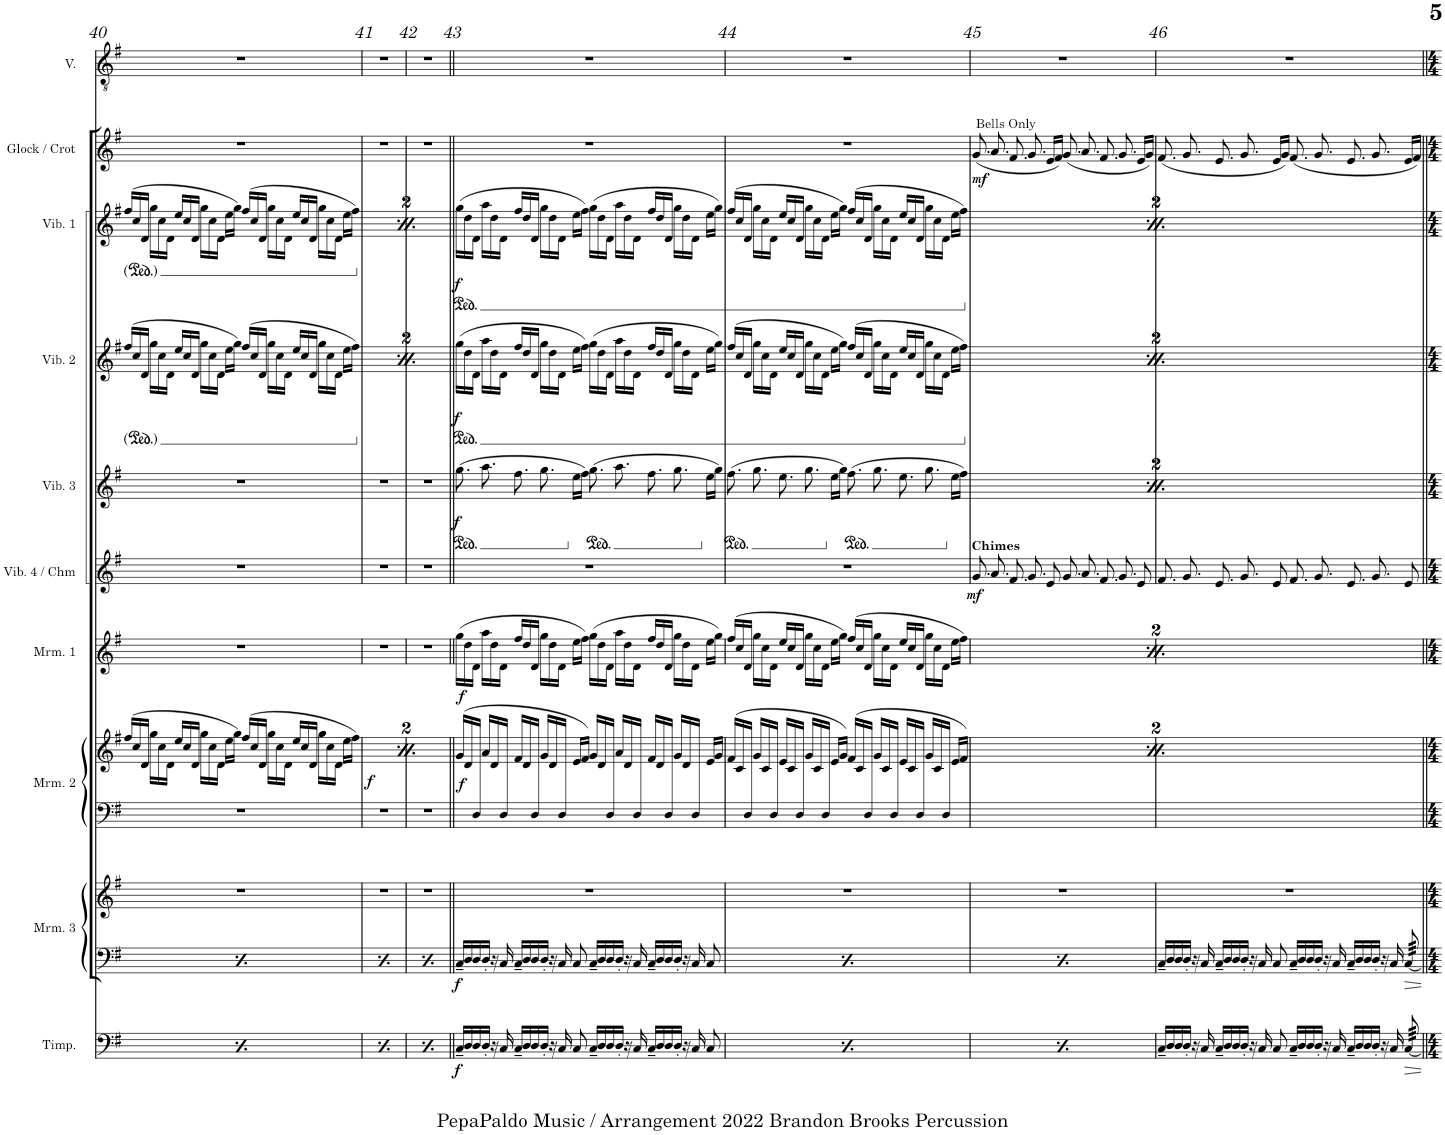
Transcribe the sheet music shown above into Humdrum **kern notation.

**kern	**dynam	**kern	**kern	**dynam	**kern	**kern	**dynam	**kern	**dynam	**kern	**dynam	**kern	**dynam	**kern	**dynam	**kern	**dynam	**kern	**dynam	**kern
*part10	*part10	*part9	*part9	*part9	*part8	*part8	*part8	*part7	*part7	*part6	*part6	*part5	*part5	*part4	*part4	*part3	*part3	*part2	*part2	*part1
*staff12	*staff12	*staff11	*staff10	*staff10/11	*staff9	*staff8	*staff8/9	*staff7	*staff7	*staff6	*staff6	*staff5	*staff5	*staff4	*staff4	*staff3	*staff3	*staff2	*staff2	*staff1
*I"Timpani	*	*I"Marimba 3	*	*	*I"Marimba 2	*	*	*I"Marimba 1	*	*I"Vibraphone 4 /  Chimes	*	*I"Vibraphone 3	*	*I"Vibraphone 2	*	*I"Vibraphone 1	*	*I"Glock / Crot	*	*I"Voice
*I'Timp.	*	*I'Mrm. 3	*	*	*I'Mrm. 2	*	*	*I'Mrm. 1	*	*I'Vib. 4 / Chm	*	*I'Vib. 3	*	*I'Vib. 2	*	*I'Vib. 1	*	*I'Glock / Crot	*	*I'V.
!!LO:PB:g=z
*clefF4	*	*clefF4	*clefG2	*	*clefF4	*clefG2	*	*clefG2	*	*clefG2	*	*clefG2	*	*clefG2	*	*clefG2	*	*clefG2	*	*clefGv2
*	*	*	*	*	*	*	*	*	*	*	*	*	*	*	*	*	*	*Trd-14c-24	*	*
*k[f#]	*	*k[f#]	*k[f#]	*	*k[f#]	*k[f#]	*	*k[f#]	*	*k[f#]	*	*k[f#]	*	*k[f#]	*	*k[f#]	*	*k[f#]	*	*k[f#]
*M7/4	*	*M7/4	*M7/4	*	*M7/4	*M7/4	*	*M7/4	*	*M7/4	*	*M7/4	*	*M7/4	*	*M7/4	*	*M7/4	*	*M7/4
=40	=40	=40	=40	=40	=40	=40	=40	=40	=40	=40	=40	=40	=40	=40	=40	=40	=40	=40	=40	=40
!	!LO:DY:b	!	!	!LO:DY:b=2	!	!	!	!	!	!	!	!	!	!	!	!	!	!	!	!
16C~/LL	mf	16C~/LL	1..r	mf	1..r	(16ff#/LL	.	1..r	.	1..r	.	1..r	.	(16ff#/LL	.	(16ff#/LL	.	1..r	.	1..r
16D/	.	16D/	.	.	.	16cc/	.	.	.	.	.	.	.	16cc/	.	16cc/	.	.	.	.
16D/	.	16D/	.	.	.	16d/JJ	.	.	.	.	.	.	.	16d/JJ	.	16d/JJ	.	.	.	.
16D'/JJ	.	16D'/JJ	.	.	.	16gg\LL	.	.	.	.	.	.	.	16gg\LL	.	16gg\LL	.	.	.	.
16r	.	16r	.	.	.	16cc\	.	.	.	.	.	.	.	16cc\	.	16cc\	.	.	.	.
16C/	.	16C/	.	.	.	16d\JJ	.	.	.	.	.	.	.	16d\JJ	.	16d\JJ	.	.	.	.
16C~/LL	.	16C~/LL	.	.	.	16ee/LL	.	.	.	.	.	.	.	16ee/LL	.	16ee/LL	.	.	.	.
16D/	.	16D/	.	.	.	16cc/	.	.	.	.	.	.	.	16cc/	.	16cc/	.	.	.	.
16D/	.	16D/	.	.	.	16d/JJ	.	.	.	.	.	.	.	16d/JJ	.	16d/JJ	.	.	.	.
16D'/JJ	.	16D'/JJ	.	.	.	16gg\LL	.	.	.	.	.	.	.	16gg\LL	.	16gg\LL	.	.	.	.
16r	.	16r	.	.	.	16cc\	.	.	.	.	.	.	.	16cc\	.	16cc\	.	.	.	.
16C/	.	16C/	.	.	.	16d\JJ	.	.	.	.	.	.	.	16d\JJ	.	16d\JJ	.	.	.	.
8C/	.	8C/	.	.	.	16ee\LL	.	.	.	.	.	.	.	16ee\LL	.	16ee\LL	.	.	.	.
.	.	.	.	.	.	16gg\JJ)	.	.	.	.	.	.	.	16gg\JJ)	.	16gg\JJ)	.	.	.	.
16C~/LL	.	16C~/LL	.	.	.	(16ff#/LL	.	.	.	.	.	.	.	(16ff#/LL	.	(16ff#/LL	.	.	.	.
16D/	.	16D/	.	.	.	16cc/	.	.	.	.	.	.	.	16cc/	.	16cc/	.	.	.	.
16D/	.	16D/	.	.	.	16d/JJ	.	.	.	.	.	.	.	16d/JJ	.	16d/JJ	.	.	.	.
16D'/JJ	.	16D'/JJ	.	.	.	16gg\LL	.	.	.	.	.	.	.	16gg\LL	.	16gg\LL	.	.	.	.
16r	.	16r	.	.	.	16cc\	.	.	.	.	.	.	.	16cc\	.	16cc\	.	.	.	.
16C/	.	16C/	.	.	.	16d\JJ	.	.	.	.	.	.	.	16d\JJ	.	16d\JJ	.	.	.	.
16C~/LL	.	16C~/LL	.	.	.	16ee/LL	.	.	.	.	.	.	.	16ee/LL	.	16ee/LL	.	.	.	.
16D/	.	16D/	.	.	.	16cc/	.	.	.	.	.	.	.	16cc/	.	16cc/	.	.	.	.
16D/	.	16D/	.	.	.	16d/JJ	.	.	.	.	.	.	.	16d/JJ	.	16d/JJ	.	.	.	.
16D'/JJ	.	16D'/JJ	.	.	.	16gg\LL	.	.	.	.	.	.	.	16gg\LL	.	16gg\LL	.	.	.	.
16r	.	16r	.	.	.	16cc\	.	.	.	.	.	.	.	16cc\	.	16cc\	.	.	.	.
16C/	.	16C/	.	.	.	16d\JJ	.	.	.	.	.	.	.	16d\JJ	.	16d\JJ	.	.	.	.
8C/	.	8C/	.	.	.	16ee\LL	.	.	.	.	.	.	.	16ee\LL	.	16ee\LL	.	.	.	.
.	.	.	.	.	.	16ff#\JJ)	.	.	.	.	.	.	.	16ff#\JJ)	.	16ff#\JJ)	.	.	.	.
=41	=41	=41	=41	=41	=41	=41	=41	=41	=41	=41	=41	=41	=41	=41	=41	=41	=41	=41	=41	=41
*	*	*	*	*	*	*	*	*	*	*	*	*	*	*ped	*	*	*	*	*	*
*	*	*	*	*	*	*	*	*	*	*	*	*	*	*	*	*ped	*	*	*	*
!	!LO:DY:b	!	!	!LO:DY:b=2	!	!	!LO:DY:b	!	!	!	!	!	!	!	!LO:DY:b	!	!LO:DY:b	!	!	!
16C~/LL	mf	16C~/LL	1..r	mf	1..r	(16gg\LL	mf	1..r	.	1..r	.	1..r	.	(16gg\LL	mf	(16gg\LL	mf	1..r	.	1..r
16D/	.	16D/	.	.	.	16dd\	.	.	.	.	.	.	.	16dd\	.	16dd\	.	.	.	.
16D/	.	16D/	.	.	.	16d\JJ	.	.	.	.	.	.	.	16d\JJ	.	16d\JJ	.	.	.	.
16D'/JJ	.	16D'/JJ	.	.	.	16aa\LL	.	.	.	.	.	.	.	16aa\LL	.	16aa\LL	.	.	.	.
16r	.	16r	.	.	.	16dd\	.	.	.	.	.	.	.	16dd\	.	16dd\	.	.	.	.
16C/	.	16C/	.	.	.	16d\JJ	.	.	.	.	.	.	.	16d\JJ	.	16d\JJ	.	.	.	.
16C~/LL	.	16C~/LL	.	.	.	16ff#/LL	.	.	.	.	.	.	.	16ff#/LL	.	16ff#/LL	.	.	.	.
16D/	.	16D/	.	.	.	16dd/	.	.	.	.	.	.	.	16dd/	.	16dd/	.	.	.	.
16D/	.	16D/	.	.	.	16d/JJ	.	.	.	.	.	.	.	16d/JJ	.	16d/JJ	.	.	.	.
16D'/JJ	.	16D'/JJ	.	.	.	16gg\LL	.	.	.	.	.	.	.	16gg\LL	.	16gg\LL	.	.	.	.
16r	.	16r	.	.	.	16dd\	.	.	.	.	.	.	.	16dd\	.	16dd\	.	.	.	.
16C/	.	16C/	.	.	.	16d\JJ	.	.	.	.	.	.	.	16d\JJ	.	16d\JJ	.	.	.	.
8C/	.	8C/	.	.	.	16ee\LL	.	.	.	.	.	.	.	16ee\LL	.	16ee\LL	.	.	.	.
.	.	.	.	.	.	16ff#\JJ)	.	.	.	.	.	.	.	16ff#\JJ)	.	16ff#\JJ)	.	.	.	.
16C~/LL	.	16C~/LL	.	.	.	(16gg\LL	.	.	.	.	.	.	.	(16gg\LL	.	(16gg\LL	.	.	.	.
16D/	.	16D/	.	.	.	16dd\	.	.	.	.	.	.	.	16dd\	.	16dd\	.	.	.	.
16D/	.	16D/	.	.	.	16d\JJ	.	.	.	.	.	.	.	16d\JJ	.	16d\JJ	.	.	.	.
16D'/JJ	.	16D'/JJ	.	.	.	16aa\LL	.	.	.	.	.	.	.	16aa\LL	.	16aa\LL	.	.	.	.
16r	.	16r	.	.	.	16dd\	.	.	.	.	.	.	.	16dd\	.	16dd\	.	.	.	.
16C/	.	16C/	.	.	.	16d\JJ	.	.	.	.	.	.	.	16d\JJ	.	16d\JJ	.	.	.	.
16C~/LL	.	16C~/LL	.	.	.	16ff#/LL	.	.	.	.	.	.	.	16ff#/LL	.	16ff#/LL	.	.	.	.
16D/	.	16D/	.	.	.	16dd/	.	.	.	.	.	.	.	16dd/	.	16dd/	.	.	.	.
16D/	.	16D/	.	.	.	16d/JJ	.	.	.	.	.	.	.	16d/JJ	.	16d/JJ	.	.	.	.
16D'/JJ	.	16D'/JJ	.	.	.	16gg\LL	.	.	.	.	.	.	.	16gg\LL	.	16gg\LL	.	.	.	.
16r	.	16r	.	.	.	16dd\	.	.	.	.	.	.	.	16dd\	.	16dd\	.	.	.	.
16C/	.	16C/	.	.	.	16d\JJ	.	.	.	.	.	.	.	16d\JJ	.	16d\JJ	.	.	.	.
8C/	.	8C/	.	.	.	16ee\LL	.	.	.	.	.	.	.	16ee\LL	.	16ee\LL	.	.	.	.
.	.	.	.	.	.	16gg\JJ)	.	.	.	.	.	.	.	16gg\JJ)	.	16gg\JJ)	.	.	.	.
=42	=42	=42	=42	=42	=42	=42	=42	=42	=42	=42	=42	=42	=42	=42	=42	=42	=42	=42	=42	=42
!	!LO:DY:b	!	!	!LO:DY:b=2	!	!	!	!	!	!	!	!	!	!	!	!	!	!	!	!
16C~/LL	mf	16C~/LL	1..r	mf	1..r	(16ff#/LL	.	1..r	.	1..r	.	1..r	.	(16ff#/LL	.	(16ff#/LL	.	1..r	.	1..r
16D/	.	16D/	.	.	.	16cc/	.	.	.	.	.	.	.	16cc/	.	16cc/	.	.	.	.
16D/	.	16D/	.	.	.	16d/JJ	.	.	.	.	.	.	.	16d/JJ	.	16d/JJ	.	.	.	.
16D'/JJ	.	16D'/JJ	.	.	.	16gg\LL	.	.	.	.	.	.	.	16gg\LL	.	16gg\LL	.	.	.	.
16r	.	16r	.	.	.	16cc\	.	.	.	.	.	.	.	16cc\	.	16cc\	.	.	.	.
16C/	.	16C/	.	.	.	16d\JJ	.	.	.	.	.	.	.	16d\JJ	.	16d\JJ	.	.	.	.
16C~/LL	.	16C~/LL	.	.	.	16ee/LL	.	.	.	.	.	.	.	16ee/LL	.	16ee/LL	.	.	.	.
16D/	.	16D/	.	.	.	16cc/	.	.	.	.	.	.	.	16cc/	.	16cc/	.	.	.	.
16D/	.	16D/	.	.	.	16d/JJ	.	.	.	.	.	.	.	16d/JJ	.	16d/JJ	.	.	.	.
16D'/JJ	.	16D'/JJ	.	.	.	16gg\LL	.	.	.	.	.	.	.	16gg\LL	.	16gg\LL	.	.	.	.
16r	.	16r	.	.	.	16cc\	.	.	.	.	.	.	.	16cc\	.	16cc\	.	.	.	.
16C/	.	16C/	.	.	.	16d\JJ	.	.	.	.	.	.	.	16d\JJ	.	16d\JJ	.	.	.	.
8C/	.	8C/	.	.	.	16ee\LL	.	.	.	.	.	.	.	16ee\LL	.	16ee\LL	.	.	.	.
.	.	.	.	.	.	16gg\JJ)	.	.	.	.	.	.	.	16gg\JJ)	.	16gg\JJ)	.	.	.	.
16C~/LL	.	16C~/LL	.	.	.	(16ff#/LL	.	.	.	.	.	.	.	(16ff#/LL	.	(16ff#/LL	.	.	.	.
16D/	.	16D/	.	.	.	16cc/	.	.	.	.	.	.	.	16cc/	.	16cc/	.	.	.	.
16D/	.	16D/	.	.	.	16d/JJ	.	.	.	.	.	.	.	16d/JJ	.	16d/JJ	.	.	.	.
16D'/JJ	.	16D'/JJ	.	.	.	16gg\LL	.	.	.	.	.	.	.	16gg\LL	.	16gg\LL	.	.	.	.
16r	.	16r	.	.	.	16cc\	.	.	.	.	.	.	.	16cc\	.	16cc\	.	.	.	.
16C/	.	16C/	.	.	.	16d\JJ	.	.	.	.	.	.	.	16d\JJ	.	16d\JJ	.	.	.	.
16C~/LL	.	16C~/LL	.	.	.	16ee/LL	.	.	.	.	.	.	.	16ee/LL	.	16ee/LL	.	.	.	.
16D/	.	16D/	.	.	.	16cc/	.	.	.	.	.	.	.	16cc/	.	16cc/	.	.	.	.
16D/	.	16D/	.	.	.	16d/JJ	.	.	.	.	.	.	.	16d/JJ	.	16d/JJ	.	.	.	.
16D'/JJ	.	16D'/JJ	.	.	.	16gg\LL	.	.	.	.	.	.	.	16gg\LL	.	16gg\LL	.	.	.	.
16r	.	16r	.	.	.	16cc\	.	.	.	.	.	.	.	16cc\	.	16cc\	.	.	.	.
16C/	.	16C/	.	.	.	16d\JJ	.	.	.	.	.	.	.	16d\JJ	.	16d\JJ	.	.	.	.
8C/	.	8C/	.	.	.	16ee\LL	.	.	.	.	.	.	.	16ee\LL	.	16ee\LL	.	.	.	.
.	.	.	.	.	.	16ff#\JJ)	.	.	.	.	.	.	.	16ff#\JJ)	.	16ff#\JJ)	.	.	.	.
=43||	=43||	=43||	=43||	=43||	=43||	=43||	=43||	=43||	=43||	=43||	=43||	=43||	=43||	=43||	=43||	=43||	=43||	=43||	=43||	=43||
*	*	*	*	*	*^	*	*	*	*	*	*	*	*	*	*	*	*	*	*	*
*	*	*	*	*	*	*	*	*	*	*	*	*	*	*	*ped	*	*	*	*	*	*
!	!LO:DY:b	!	!	!LO:DY:b=2	!	!	!	!LO:DY:b	!	!LO:DY:b	!	!	!	!LO:DY:b	!	!LO:DY:b	!	!LO:DY:b	!	!	!
16C~/LL	f	16C~/LL	1..r	f	8ryy	1..ryy	(16g/LL	f	(16gg\LL	f	1..r	.	(8.gg\	f	(16gg\LL	f	(16gg\LL	f	1..r	.	1..r
16D/	.	16D/	.	.	.	.	16d/	.	16dd\	.	.	.	.	.	16dd\	.	16dd\	.	.	.	.
16D/	.	16D/	.	.	16D/JJ	.	16ryy	.	16d\JJ	.	.	.	.	.	16d\JJ	.	16d\JJ	.	.	.	.
16D'/JJ	.	16D'/JJ	.	.	8ryy	.	16a/LL	.	16aa\LL	.	.	.	8.aa\	.	16aa\LL	.	16aa\LL	.	.	.	.
16r	.	16r	.	.	.	.	16d/	.	16dd\	.	.	.	.	.	16dd\	.	16dd\	.	.	.	.
16C/	.	16C/	.	.	16D/JJ	.	16ryy	.	16d\JJ	.	.	.	.	.	16d\JJ	.	16d\JJ	.	.	.	.
16C~/LL	.	16C~/LL	.	.	8ryy	.	16f#/LL	.	16ff#/LL	.	.	.	8.ff#\	.	16ff#/LL	.	16ff#/LL	.	.	.	.
16D/	.	16D/	.	.	.	.	16d/	.	16dd/	.	.	.	.	.	16dd/	.	16dd/	.	.	.	.
16D/	.	16D/	.	.	16D/JJ	.	16ryy	.	16d/JJ	.	.	.	.	.	16d/JJ	.	16d/JJ	.	.	.	.
16D'/JJ	.	16D'/JJ	.	.	8ryy	.	16g/LL	.	16gg\LL	.	.	.	8.gg\	.	16gg\LL	.	16gg\LL	.	.	.	.
16r	.	16r	.	.	.	.	16d/	.	16dd\	.	.	.	.	.	16dd\	.	16dd\	.	.	.	.
16C/	.	16C/	.	.	16D/JJ	.	16ryy	.	16d\JJ	.	.	.	.	.	16d\JJ	.	16d\JJ	.	.	.	.
*	*	*	*	*	*	*	*	*	*	*	*	*	*Xped	*	*	*	*	*	*	*	*
8C/	.	8C/	.	.	4ryy	.	16e/LL	.	16ee\LL	.	.	.	16ee\LL	.	16ee\LL	.	16ee\LL	.	.	.	.
.	.	.	.	.	.	.	16f#/JJ)	.	16ff#\JJ)	.	.	.	16ff#\JJ)	.	16ff#\JJ)	.	16ff#\JJ)	.	.	.	.
16C~/LL	.	16C~/LL	.	.	.	.	16g/LL	.	(16gg\LL	.	.	.	(8.gg\	.	(16gg\LL	.	(16gg\LL	.	.	.	.
16D/	.	16D/	.	.	.	.	16d/	.	16dd\	.	.	.	.	.	16dd\	.	16dd\	.	.	.	.
16D/	.	16D/	.	.	16D/JJ	.	16ryy	.	16d\JJ	.	.	.	.	.	16d\JJ	.	16d\JJ	.	.	.	.
16D'/JJ	.	16D'/JJ	.	.	8ryy	.	16a/LL	.	16aa\LL	.	.	.	8.aa\	.	16aa\LL	.	16aa\LL	.	.	.	.
16r	.	16r	.	.	.	.	16d/	.	16dd\	.	.	.	.	.	16dd\	.	16dd\	.	.	.	.
16C/	.	16C/	.	.	16D/JJ	.	16ryy	.	16d\JJ	.	.	.	.	.	16d\JJ	.	16d\JJ	.	.	.	.
16C~/LL	.	16C~/LL	.	.	8ryy	.	16f#/LL	.	16ff#/LL	.	.	.	8.ff#\	.	16ff#/LL	.	16ff#/LL	.	.	.	.
16D/	.	16D/	.	.	.	.	16d/	.	16dd/	.	.	.	.	.	16dd/	.	16dd/	.	.	.	.
16D/	.	16D/	.	.	16D/JJ	.	16ryy	.	16d/JJ	.	.	.	.	.	16d/JJ	.	16d/JJ	.	.	.	.
16D'/JJ	.	16D'/JJ	.	.	8ryy	.	16g/LL	.	16gg\LL	.	.	.	8.gg\	.	16gg\LL	.	16gg\LL	.	.	.	.
16r	.	16r	.	.	.	.	16d/	.	16dd\	.	.	.	.	.	16dd\	.	16dd\	.	.	.	.
16C/	.	16C/	.	.	16D/JJ	.	16ryy	.	16d\JJ	.	.	.	.	.	16d\JJ	.	16d\JJ	.	.	.	.
*	*	*	*	*	*	*	*	*	*	*	*	*	*Xped	*	*	*	*	*	*	*	*
8C/	.	8C/	.	.	8ryy	.	16e/LL	.	16ee\LL	.	.	.	16ee\LL	.	16ee\LL	.	16ee\LL	.	.	.	.
.	.	.	.	.	.	.	16g/JJ	.	16gg\JJ)	.	.	.	16gg\JJ)	.	16gg\JJ)	.	16gg\JJ)	.	.	.	.
=44	=44	=44	=44	=44	=44	=44	=44	=44	=44	=44	=44	=44	=44	=44	=44	=44	=44	=44	=44	=44	=44
!	!LO:DY:b	!	!	!LO:DY:b=2	!	!	!	!	!	!	!	!	!	!	!	!	!	!	!	!	!
16C~/LL	f	16C~/LL	1..r	f	8ryy	1..ryy	(16f#/LL	.	(16ff#/LL	.	1..r	.	(8.ff#\	.	(16ff#/LL	.	(16ff#/LL	.	1..r	.	1..r
16D/	.	16D/	.	.	.	.	16c/	.	16cc/	.	.	.	.	.	16cc/	.	16cc/	.	.	.	.
16D/	.	16D/	.	.	16D/JJ	.	16ryy	.	16d/JJ	.	.	.	.	.	16d/JJ	.	16d/JJ	.	.	.	.
16D'/JJ	.	16D'/JJ	.	.	8ryy	.	16g/LL	.	16gg\LL	.	.	.	8.gg\	.	16gg\LL	.	16gg\LL	.	.	.	.
16r	.	16r	.	.	.	.	16c/	.	16cc\	.	.	.	.	.	16cc\	.	16cc\	.	.	.	.
16C/	.	16C/	.	.	16D/JJ	.	16ryy	.	16d\JJ	.	.	.	.	.	16d\JJ	.	16d\JJ	.	.	.	.
16C~/LL	.	16C~/LL	.	.	8ryy	.	16e/LL	.	16ee/LL	.	.	.	8.ee\	.	16ee/LL	.	16ee/LL	.	.	.	.
16D/	.	16D/	.	.	.	.	16c/	.	16cc/	.	.	.	.	.	16cc/	.	16cc/	.	.	.	.
16D/	.	16D/	.	.	16D/JJ	.	16ryy	.	16d/JJ	.	.	.	.	.	16d/JJ	.	16d/JJ	.	.	.	.
16D'/JJ	.	16D'/JJ	.	.	8ryy	.	16g/LL	.	16gg\LL	.	.	.	8.gg\	.	16gg\LL	.	16gg\LL	.	.	.	.
16r	.	16r	.	.	.	.	16c/	.	16cc\	.	.	.	.	.	16cc\	.	16cc\	.	.	.	.
16C/	.	16C/	.	.	16D/JJ	.	16ryy	.	16d\JJ	.	.	.	.	.	16d\JJ	.	16d\JJ	.	.	.	.
*	*	*	*	*	*	*	*	*	*	*	*	*	*Xped	*	*	*	*	*	*	*	*
8C/	.	8C/	.	.	4ryy	.	16e/LL	.	16ee\LL	.	.	.	16ee\LL	.	16ee\LL	.	16ee\LL	.	.	.	.
.	.	.	.	.	.	.	16g/JJ)	.	16gg\JJ)	.	.	.	16gg\JJ)	.	16gg\JJ)	.	16gg\JJ)	.	.	.	.
16C~/LL	.	16C~/LL	.	.	.	.	(16f#/LL	.	(16ff#/LL	.	.	.	(8.ff#\	.	(16ff#/LL	.	(16ff#/LL	.	.	.	.
16D/	.	16D/	.	.	.	.	16c/	.	16cc/	.	.	.	.	.	16cc/	.	16cc/	.	.	.	.
16D/	.	16D/	.	.	16D/JJ	.	16ryy	.	16d/JJ	.	.	.	.	.	16d/JJ	.	16d/JJ	.	.	.	.
16D'/JJ	.	16D'/JJ	.	.	8ryy	.	16g/LL	.	16gg\LL	.	.	.	8.gg\	.	16gg\LL	.	16gg\LL	.	.	.	.
16r	.	16r	.	.	.	.	16c/	.	16cc\	.	.	.	.	.	16cc\	.	16cc\	.	.	.	.
16C/	.	16C/	.	.	16D/JJ	.	16ryy	.	16d\JJ	.	.	.	.	.	16d\JJ	.	16d\JJ	.	.	.	.
16C~/LL	.	16C~/LL	.	.	8ryy	.	16e/LL	.	16ee/LL	.	.	.	8.ee\	.	16ee/LL	.	16ee/LL	.	.	.	.
16D/	.	16D/	.	.	.	.	16c/	.	16cc/	.	.	.	.	.	16cc/	.	16cc/	.	.	.	.
16D/	.	16D/	.	.	16D/JJ	.	16ryy	.	16d/JJ	.	.	.	.	.	16d/JJ	.	16d/JJ	.	.	.	.
16D'/JJ	.	16D'/JJ	.	.	8ryy	.	16g/LL	.	16gg\LL	.	.	.	8.gg\	.	16gg\LL	.	16gg\LL	.	.	.	.
16r	.	16r	.	.	.	.	16c/	.	16cc\	.	.	.	.	.	16cc\	.	16cc\	.	.	.	.
16C/	.	16C/	.	.	16D/JJ	.	16ryy	.	16d\JJ	.	.	.	.	.	16d\JJ	.	16d\JJ	.	.	.	.
8C/	.	8C/	.	.	8ryy	.	16e/LL	.	16ee\LL	.	.	.	16ee\LL	.	16ee\LL	.	16ee\LL	.	.	.	.
.	.	.	.	.	.	.	16f#/JJ)	.	16ff#\JJ)	.	.	.	16ff#\JJ)	.	16ff#\JJ)	.	16ff#\JJ)	.	.	.	.
=45	=45	=45	=45	=45	=45	=45	=45	=45	=45	=45	=45	=45	=45	=45	=45	=45	=45	=45	=45	=45	=45
*	*	*	*	*	*	*	*	*	*	*	*	*	*	*	*ped	*	*	*	*	*	*
*	*	*	*	*	*	*	*	*	*	*	*	*	*	*	*	*	*Xped	*	*	*	*
!	!	!	!	!	!	!	!	!	!	!	!	!	!	!	!	!	!	!	!LO:TX:a:t=Bells Only	!	!
!	!	!	!	!	!	!	!	!	!	!	!LO:TX:a:B:t=Chimes	!	!	!	!	!	!	!	!	!	!
!	!LO:DY:b	!	!	!LO:DY:b=2	!	!	!	!LO:DY:b	!	!LO:DY:b	!	!LO:DY:b	!	!LO:DY:b	!	!LO:DY:b	!	!LO:DY:b	!	!LO:DY:b	!
16C~/LL	f	16C~/LL	1..r	f	8ryy	1..ryy	(16g/LL	f	(16gg\LL	f	8.g/L	mf	(8.gg\	f	(16gg\LL	f	(16gg\LL	f	(8.g/	mf	1..r
16D/	.	16D/	.	.	.	.	16d/	.	16dd\	.	.	.	.	.	16dd\	.	16dd\	.	.	.	.
16D/	.	16D/	.	.	16D/JJ	.	16ryy	.	16d\JJ	.	.	.	.	.	16d\JJ	.	16d\JJ	.	.	.	.
16D'/JJ	.	16D'/JJ	.	.	8ryy	.	16a/LL	.	16aa\LL	.	8.a/	.	8.aa\	.	16aa\LL	.	16aa\LL	.	8.a/	.	.
16r	.	16r	.	.	.	.	16d/	.	16dd\	.	.	.	.	.	16dd\	.	16dd\	.	.	.	.
16C/	.	16C/	.	.	16D/JJ	.	16ryy	.	16d\JJ	.	.	.	.	.	16d\JJ	.	16d\JJ	.	.	.	.
16C~/LL	.	16C~/LL	.	.	8ryy	.	16f#/LL	.	16ff#/LL	.	8.f#/J	.	8.ff#\	.	16ff#/LL	.	16ff#/LL	.	8.f#/	.	.
16D/	.	16D/	.	.	.	.	16d/	.	16dd/	.	.	.	.	.	16dd/	.	16dd/	.	.	.	.
16D/	.	16D/	.	.	16D/JJ	.	16ryy	.	16d/JJ	.	.	.	.	.	16d/JJ	.	16d/JJ	.	.	.	.
16D'/JJ	.	16D'/JJ	.	.	8ryy	.	16g/LL	.	16gg\LL	.	8.g/L	.	8.gg\	.	16gg\LL	.	16gg\LL	.	8.g/	.	.
16r	.	16r	.	.	.	.	16d/	.	16dd\	.	.	.	.	.	16dd\	.	16dd\	.	.	.	.
16C/	.	16C/	.	.	16D/JJ	.	16ryy	.	16d\JJ	.	.	.	.	.	16d\JJ	.	16d\JJ	.	.	.	.
8C/	.	8C/	.	.	4ryy	.	16e/LL	.	16ee\LL	.	8e/	.	16ee\LL	.	16ee\LL	.	16ee\LL	.	16e/LL	.	.
.	.	.	.	.	.	.	16f#/JJ)	.	16ff#\JJ)	.	.	.	16ff#\JJ)	.	16ff#\JJ)	.	16ff#\JJ)	.	16f#/JJ)	.	.
16C~/LL	.	16C~/LL	.	.	.	.	16g/LL	.	(16gg\LL	.	8.g/J	.	(8.gg\	.	(16gg\LL	.	(16gg\LL	.	(8.g/	.	.
16D/	.	16D/	.	.	.	.	16d/	.	16dd\	.	.	.	.	.	16dd\	.	16dd\	.	.	.	.
16D/	.	16D/	.	.	16D/JJ	.	16ryy	.	16d\JJ	.	.	.	.	.	16d\JJ	.	16d\JJ	.	.	.	.
16D'/JJ	.	16D'/JJ	.	.	8ryy	.	16a/LL	.	16aa\LL	.	8.a/L	.	8.aa\	.	16aa\LL	.	16aa\LL	.	8.a/	.	.
16r	.	16r	.	.	.	.	16d/	.	16dd\	.	.	.	.	.	16dd\	.	16dd\	.	.	.	.
16C/	.	16C/	.	.	16D/JJ	.	16ryy	.	16d\JJ	.	.	.	.	.	16d\JJ	.	16d\JJ	.	.	.	.
16C~/LL	.	16C~/LL	.	.	8ryy	.	16f#/LL	.	16ff#/LL	.	8.f#/	.	8.ff#\	.	16ff#/LL	.	16ff#/LL	.	8.f#/	.	.
16D/	.	16D/	.	.	.	.	16d/	.	16dd/	.	.	.	.	.	16dd/	.	16dd/	.	.	.	.
16D/	.	16D/	.	.	16D/JJ	.	16ryy	.	16d/JJ	.	.	.	.	.	16d/JJ	.	16d/JJ	.	.	.	.
16D'/JJ	.	16D'/JJ	.	.	8ryy	.	16g/LL	.	16gg\LL	.	8.g/	.	8.gg\	.	16gg\LL	.	16gg\LL	.	8.g/	.	.
16r	.	16r	.	.	.	.	16d/	.	16dd\	.	.	.	.	.	16dd\	.	16dd\	.	.	.	.
16C/	.	16C/	.	.	16D/JJ	.	16ryy	.	16d\JJ	.	.	.	.	.	16d\JJ	.	16d\JJ	.	.	.	.
8C/	.	8C/	.	.	8ryy	.	16e/LL	.	16ee\LL	.	8e/J	.	16ee\LL	.	16ee\LL	.	16ee\LL	.	16e/LL	.	.
.	.	.	.	.	.	.	16g/JJ	.	16gg\JJ)	.	.	.	16gg\JJ)	.	16gg\JJ)	.	16gg\JJ)	.	16g/JJ)	.	.
=46	=46	=46	=46	=46	=46	=46	=46	=46	=46	=46	=46	=46	=46	=46	=46	=46	=46	=46	=46	=46	=46
16C~/LL	.	16C~/LL	1..r	.	8ryy	1..ryy	(16f#/LL	.	(16ff#/LL	.	8.f#/L	.	(8.ff#\	.	(16ff#/LL	.	(16ff#/LL	.	(8.f#/	.	1..r
16D/	.	16D/	.	.	.	.	16c/	.	16cc/	.	.	.	.	.	16cc/	.	16cc/	.	.	.	.
16D/	.	16D/	.	.	16D/JJ	.	16ryy	.	16d/JJ	.	.	.	.	.	16d/JJ	.	16d/JJ	.	.	.	.
16D'/JJ	.	16D'/JJ	.	.	8ryy	.	16g/LL	.	16gg\LL	.	8.g/	.	8.gg\	.	16gg\LL	.	16gg\LL	.	8.g/	.	.
16r	.	16r	.	.	.	.	16c/	.	16cc\	.	.	.	.	.	16cc\	.	16cc\	.	.	.	.
16C/	.	16C/	.	.	16D/JJ	.	16ryy	.	16d\JJ	.	.	.	.	.	16d\JJ	.	16d\JJ	.	.	.	.
16C~/LL	.	16C~/LL	.	.	8ryy	.	16e/LL	.	16ee/LL	.	8.e/J	.	8.ee\	.	16ee/LL	.	16ee/LL	.	8.e/	.	.
16D/	.	16D/	.	.	.	.	16c/	.	16cc/	.	.	.	.	.	16cc/	.	16cc/	.	.	.	.
16D/	.	16D/	.	.	16D/JJ	.	16ryy	.	16d/JJ	.	.	.	.	.	16d/JJ	.	16d/JJ	.	.	.	.
16D'/JJ	.	16D'/JJ	.	.	8ryy	.	16g/LL	.	16gg\LL	.	8.g/L	.	8.gg\	.	16gg\LL	.	16gg\LL	.	8.g/	.	.
16r	.	16r	.	.	.	.	16c/	.	16cc\	.	.	.	.	.	16cc\	.	16cc\	.	.	.	.
16C/	.	16C/	.	.	16D/JJ	.	16ryy	.	16d\JJ	.	.	.	.	.	16d\JJ	.	16d\JJ	.	.	.	.
8C/	.	8C/	.	.	4ryy	.	16e/LL	.	16ee\LL	.	8e/	.	16ee\LL	.	16ee\LL	.	16ee\LL	.	16e/LL	.	.
.	.	.	.	.	.	.	16g/JJ)	.	16gg\JJ)	.	.	.	16gg\JJ)	.	16gg\JJ)	.	16gg\JJ)	.	16g/JJ)	.	.
16C~/LL	.	16C~/LL	.	.	.	.	(16f#/LL	.	(16ff#/LL	.	8.f#/J	.	(8.ff#\	.	(16ff#/LL	.	(16ff#/LL	.	(8.f#/	.	.
16D/	.	16D/	.	.	.	.	16c/	.	16cc/	.	.	.	.	.	16cc/	.	16cc/	.	.	.	.
16D/	.	16D/	.	.	16D/JJ	.	16ryy	.	16d/JJ	.	.	.	.	.	16d/JJ	.	16d/JJ	.	.	.	.
16D'/JJ	.	16D'/JJ	.	.	8ryy	.	16g/LL	.	16gg\LL	.	8.g/L	.	8.gg\	.	16gg\LL	.	16gg\LL	.	8.g/	.	.
16r	.	16r	.	.	.	.	16c/	.	16cc\	.	.	.	.	.	16cc\	.	16cc\	.	.	.	.
16C/	.	16C/	.	.	16D/JJ	.	16ryy	.	16d\JJ	.	.	.	.	.	16d\JJ	.	16d\JJ	.	.	.	.
16C~/LL	.	16C~/LL	.	.	8ryy	.	16e/LL	.	16ee/LL	.	8.e/	.	8.ee\	.	16ee/LL	.	16ee/LL	.	8.e/	.	.
16D/	.	16D/	.	.	.	.	16c/	.	16cc/	.	.	.	.	.	16cc/	.	16cc/	.	.	.	.
16D/	.	16D/	.	.	16D/JJ	.	16ryy	.	16d/JJ	.	.	.	.	.	16d/JJ	.	16d/JJ	.	.	.	.
16D'/JJ	.	16D'/JJ	.	.	8ryy	.	16g/LL	.	16gg\LL	.	8.g/	.	8.gg\	.	16gg\LL	.	16gg\LL	.	8.g/	.	.
16r	.	16r	.	.	.	.	16c/	.	16cc\	.	.	.	.	.	16cc\	.	16cc\	.	.	.	.
16C/	.	16C/	.	.	16D/JJ	.	16ryy	.	16d\JJ	.	.	.	.	.	16d\JJ	.	16d\JJ	.	.	.	.
*tremolo	*	*	*	*	*	*	*	*	*	*	*	*	*	*	*	*	*	*	*	*	*
*	*	*tremolo	*	*	*	*	*	*	*	*	*	*	*	*	*	*	*	*	*	*	*
[64C/	.	[64C/	.	.	8ryy	.	16e/LL	.	16ee\LL	.	8e/J	.	16ee\LL	.	16ee\LL	.	16ee\LL	.	16e/LL	.	.
64C/	.	64C/	.	.	.	.	.	.	.	.	.	.	.	.	.	.	.	.	.	.	.
64C/	.	64C/	.	.	.	.	.	.	.	.	.	.	.	.	.	.	.	.	.	.	.
64C/	.	64C/	.	.	.	.	.	.	.	.	.	.	.	.	.	.	.	.	.	.	.
64C/	.	64C/	.	.	.	.	16f#/JJ)	.	16ff#\JJ)	.	.	.	16ff#\JJ)	.	16ff#\JJ)	.	16ff#\JJ)	.	16f#/JJ)	.	.
64C/	.	64C/	.	.	.	.	.	.	.	.	.	.	.	.	.	.	.	.	.	.	.
64C/	.	64C/	.	.	.	.	.	.	.	.	.	.	.	.	.	.	.	.	.	.	.
64C/	.	64C/	.	.	.	.	.	.	.	.	.	.	.	.	.	.	.	.	.	.	.
*	*	*Xtremolo	*	*	*	*	*	*	*	*	*	*	*	*	*	*	*	*	*	*	*
*Xtremolo	*	*	*	*	*	*	*	*	*	*	*	*	*	*	*	*	*	*	*	*	*
*	*	*	*	*	*v	*v	*	*	*	*	*	*	*	*	*	*	*	*	*	*	*
=||	=||	=||	=||	=||	=||	=||	=||	=||	=||	=||	=||	=||	=||	=||	=||	=||	=||	=||	=||	=||
*-	*-	*-	*-	*-	*-	*-	*-	*-	*-	*-	*-	*-	*-	*-	*-	*-	*-	*-	*-	*-
